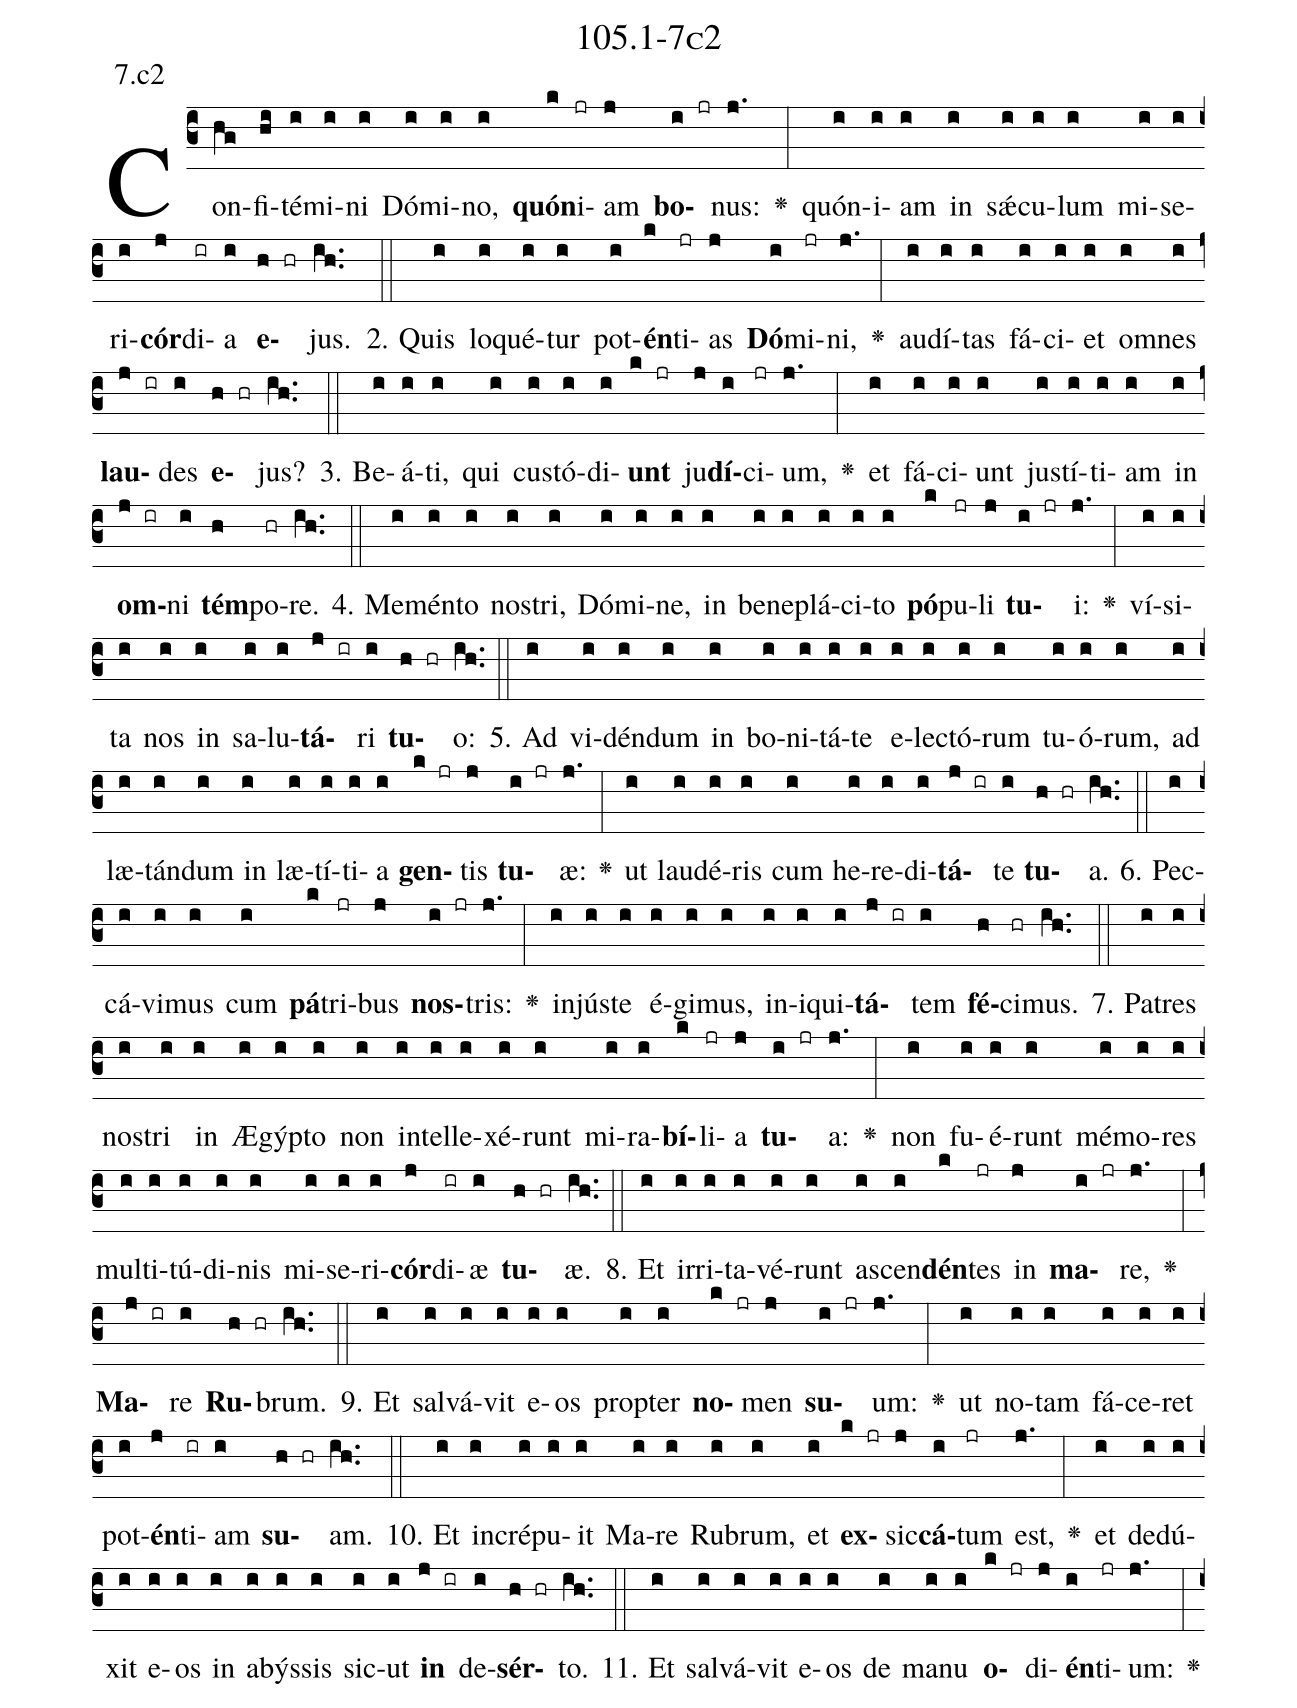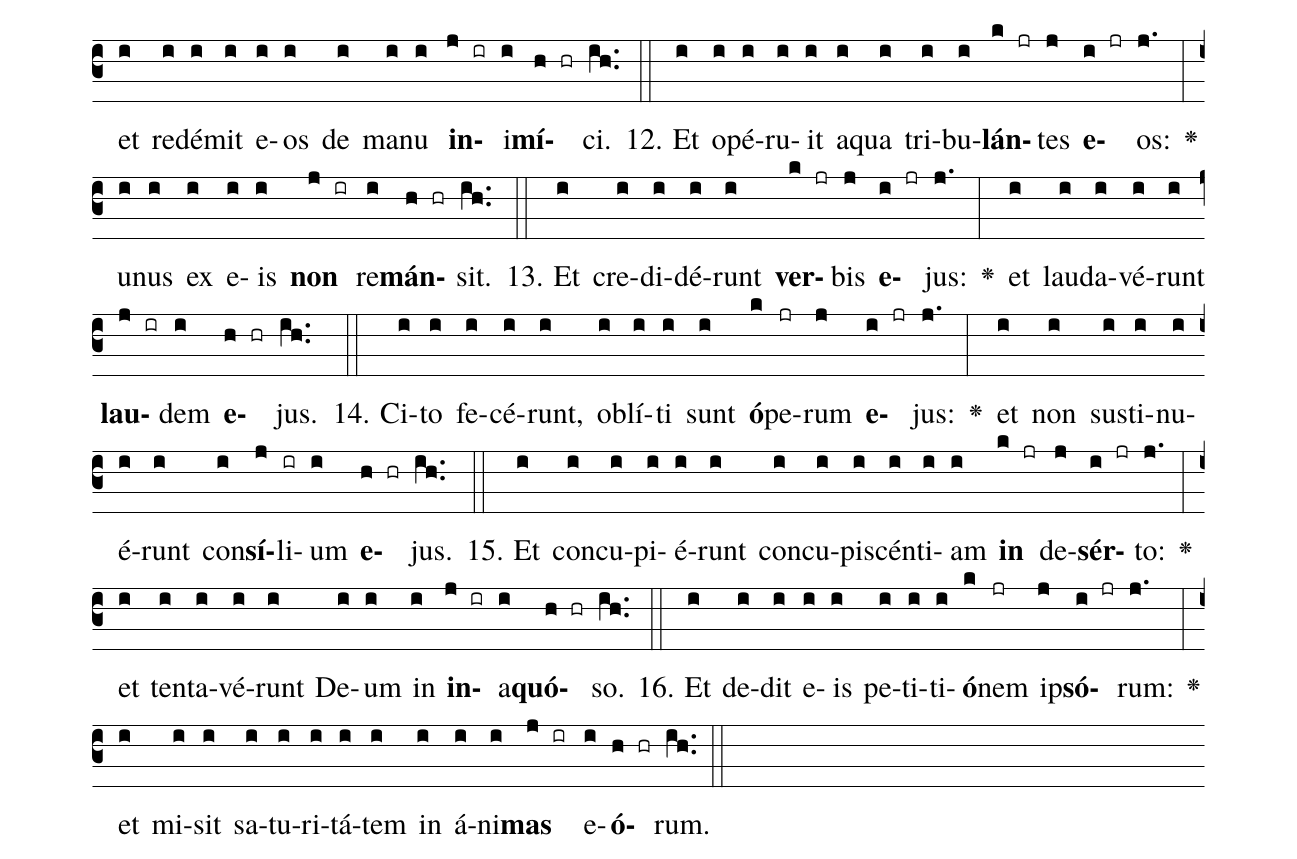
name: 105.1-7c2;
annotation: 7.c2;
%%
(c3)Con(hg)fi(hi)té(i)mi(i)ni(i) Dó(i)mi(i)no,(i) <b>quón</b>(k)i(jr)am(j) <b>bo</b>(i jr)nus:(j.) <v>\greheightstar</v>(:) quón(i)i(i)am(i) in(i) sǽ(i)cu(i)lum(i) mi(i)se(i)ri(i)<b>cór</b>(j)di(ir)a(i) <b>e</b>(h hr)jus.(ih..) (::)
2. Quis(i) lo(i)qué(i)tur(i) pot(i)<b>én</b>(k)ti(jr)as(j) <b>Dó</b>(i)mi(jr)ni,(j.) <v>\greheightstar</v>(:) au(i)dí(i)tas(i) fá(i)ci(i)et(i) om(i)nes(i) <b>lau</b>(j ir)des(i) <b>e</b>(h hr)jus?(ih..) (::)
3. Be(i)á(i)ti,(i) qui(i) cus(i)tó(i)di(i)<b>unt</b>(k jr) ju(j)<b>dí</b>(i)ci(jr)um,(j.) <v>\greheightstar</v>(:) et(i) fá(i)ci(i)unt(i) jus(i)tí(i)ti(i)am(i) in(i) <b>om</b>(j ir)ni(i) <b>tém</b>(h)po(hr)re.(ih..) (::)
4. Me(i)mén(i)to(i) nos(i)tri,(i) Dó(i)mi(i)ne,(i) in(i) be(i)ne(i)plá(i)ci(i)to(i) <b>pó</b>(k)pu(jr)li(j) <b>tu</b>(i jr)i:(j.) <v>\greheightstar</v>(:) ví(i)si(i)ta(i) nos(i) in(i) sa(i)lu(i)<b>tá</b>(j ir)ri(i) <b>tu</b>(h hr)o:(ih..) (::)
5. Ad(i) vi(i)dén(i)dum(i) in(i) bo(i)ni(i)tá(i)te(i) e(i)lec(i)tó(i)rum(i) tu(i)ó(i)rum,(i) ad(i) læ(i)tán(i)dum(i) in(i) læ(i)tí(i)ti(i)a(i) <b>gen</b>(k jr)tis(j) <b>tu</b>(i jr)æ:(j.) <v>\greheightstar</v>(:) ut(i) lau(i)dé(i)ris(i) cum(i) he(i)re(i)di(i)<b>tá</b>(j ir)te(i) <b>tu</b>(h hr)a.(ih..) (::)
6. Pec(i)cá(i)vi(i)mus(i) cum(i) <b>pá</b>(k)tri(jr)bus(j) <b>nos</b>(i jr)tris:(j.) <v>\greheightstar</v>(:) in(i)jús(i)te(i) é(i)gi(i)mus,(i) in(i)i(i)qui(i)<b>tá</b>(j ir)tem(i) <b>fé</b>(h)ci(hr)mus.(ih..) (::)
7. Pa(i)tres(i) nos(i)tri(i) in(i) Æ(i)gýp(i)to(i) non(i) in(i)tel(i)le(i)xé(i)runt(i) mi(i)ra(i)<b>bí</b>(k)li(jr)a(j) <b>tu</b>(i jr)a:(j.) <v>\greheightstar</v>(:) non(i) fu(i)é(i)runt(i) mé(i)mo(i)res(i) mul(i)ti(i)tú(i)di(i)nis(i) mi(i)se(i)ri(i)<b>cór</b>(j)di(ir)æ(i) <b>tu</b>(h hr)æ.(ih..) (::)
8. Et(i) ir(i)ri(i)ta(i)vé(i)runt(i) a(i)scen(i)<b>dén</b>(k)tes(jr) in(j) <b>ma</b>(i jr)re,(j.) <v>\greheightstar</v>(:) <b>Ma</b>(j ir)re(i) <b>Ru</b>(h hr)brum.(ih..) (::)
9. Et(i) sal(i)vá(i)vit(i) e(i)os(i) prop(i)ter(i) <b>no</b>(k jr)men(j) <b>su</b>(i jr)um:(j.) <v>\greheightstar</v>(:) ut(i) no(i)tam(i) fá(i)ce(i)ret(i) pot(i)<b>én</b>(j)ti(ir)am(i) <b>su</b>(h hr)am.(ih..) (::)
10. Et(i) in(i)cré(i)pu(i)it(i) Ma(i)re(i) Ru(i)brum,(i) et(i) <b>ex</b>(k jr)sic(j)<b>cá</b>(i)tum(jr) est,(j.) <v>\greheightstar</v>(:) et(i) de(i)dú(i)xit(i) e(i)os(i) in(i) a(i)býs(i)sis(i) sic(i)ut(i) <b>in</b>(j ir) de(i)<b>sér</b>(h hr)to.(ih..) (::)
11. Et(i) sal(i)vá(i)vit(i) e(i)os(i) de(i) ma(i)nu(i) <b>o</b>(k jr)di(j)<b>én</b>(i)ti(jr)um:(j.) <v>\greheightstar</v>(:) et(i) red(i)é(i)mit(i) e(i)os(i) de(i) ma(i)nu(i) <b>in</b>(j ir)i(i)<b>mí</b>(h hr)ci.(ih..) (::)
12. Et(i) o(i)pé(i)ru(i)it(i) a(i)qua(i) tri(i)bu(i)<b>lán</b>(k jr)tes(j) <b>e</b>(i jr)os:(j.) <v>\greheightstar</v>(:) u(i)nus(i) ex(i) e(i)is(i) <b>non</b>(j ir) re(i)<b>mán</b>(h hr)sit.(ih..) (::)
13. Et(i) cre(i)di(i)dé(i)runt(i) <b>ver</b>(k jr)bis(j) <b>e</b>(i jr)jus:(j.) <v>\greheightstar</v>(:) et(i) lau(i)da(i)vé(i)runt(i) <b>lau</b>(j ir)dem(i) <b>e</b>(h hr)jus.(ih..) (::)
14. Ci(i)to(i) fe(i)cé(i)runt,(i) ob(i)lí(i)ti(i) sunt(i) <b>ó</b>(k)pe(jr)rum(j) <b>e</b>(i jr)jus:(j.) <v>\greheightstar</v>(:) et(i) non(i) sus(i)ti(i)nu(i)é(i)runt(i) con(i)<b>sí</b>(j)li(ir)um(i) <b>e</b>(h hr)jus.(ih..) (::)
15. Et(i) con(i)cu(i)pi(i)é(i)runt(i) con(i)cu(i)pi(i)scén(i)ti(i)am(i) <b>in</b>(k jr) de(j)<b>sér</b>(i jr)to:(j.) <v>\greheightstar</v>(:) et(i) ten(i)ta(i)vé(i)runt(i) De(i)um(i) in(i) <b>in</b>(j ir)a(i)<b>quó</b>(h hr)so.(ih..) (::)
16. Et(i) de(i)dit(i) e(i)is(i) pe(i)ti(i)ti(i)<b>ó</b>(k)nem(jr) ip(j)<b>só</b>(i jr)rum:(j.) <v>\greheightstar</v>(:) et(i) mi(i)sit(i) sa(i)tu(i)ri(i)tá(i)tem(i) in(i) á(i)ni(i)<b>mas</b>(j ir) e(i)<b>ó</b>(h hr)rum.(ih..) (::)
